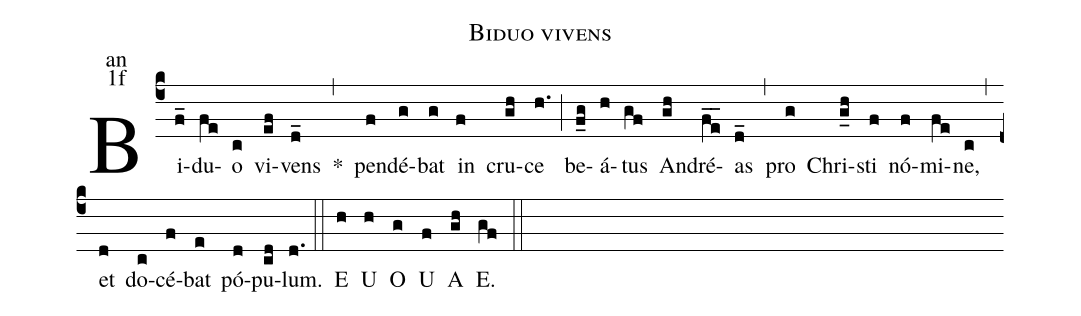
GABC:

name:Biduo vivens;
office-part:an;
mode:1f;
%%
(c4) Bi(f_)du(fe)o(c) vi(ef)vens(d_) <sp>*</sp>(,)
pen(f)dé(g)bat(g) in(f) cru(gh)ce(h.) (;)
be(f_g)á(h)tus(gf) An(gh)dré(fe__)as(d_) (,) pro(g) Chri(g_h)sti(f) nó(f)mi(fe)ne,(c) (,)
et(d) do(c)cé(f)bat(e) pó(d)pu(cd)lum.(d.) (::)
<eu>E(h) U(h) O(g) U(f) A(gh) E.(gf) </eu>(::)
